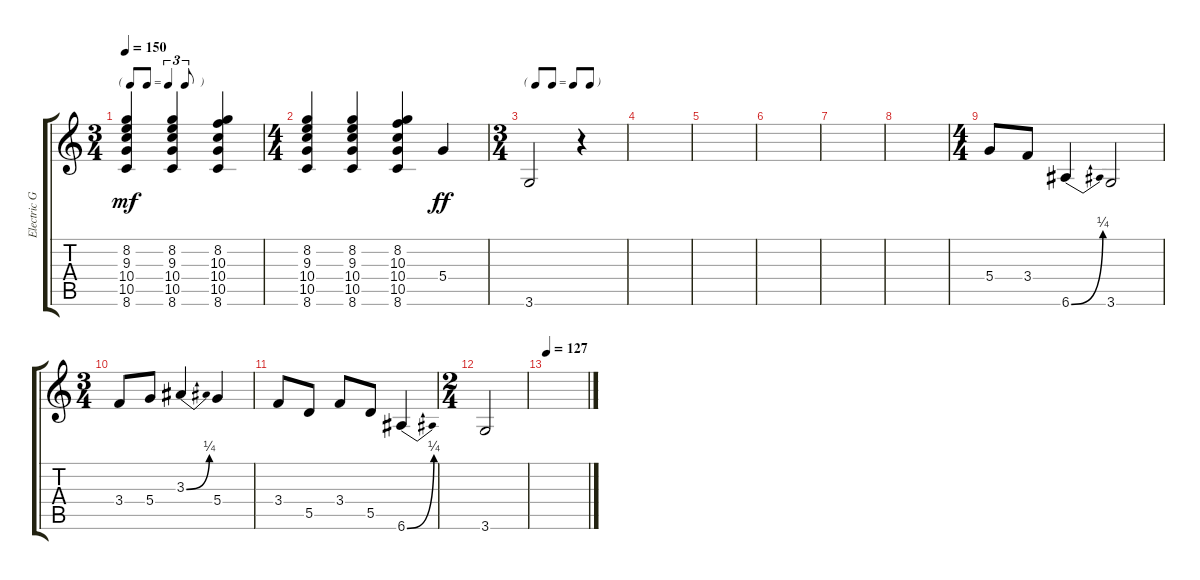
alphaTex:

\track ("Electric Guitar" "Electric G") {instrument overdrivenguitar}
\staff {score tabs}
\tuning (E4 B3 G3 D3 A2 E2) {hide}
\ts (3 4)
\tf triplet8th
\tempo 150
\clef g2
\ks c
(8.2 9.3 10.4 10.5 8.6).4{dy mf} (8.2 9.3 10.4 10.5 8.6).4 (8.2 10.3 10.4 10.5 8.6).4 |
\ts (4 4)
(8.2 9.3 10.4 10.5 8.6).4 (8.2 9.3 10.4 10.5 8.6).4 (8.2 10.3 10.4 10.5 8.6).4 5.4.4{dy ff} |
\ts (3 4)
\tf none
3.6.2 r.4 |
|
|
|
|
|
\ts (4 4)
5.4.8 3.4.8 6.6{be (bend 0 0 60 1)}.4 3.6.2 |
\ts (3 4)
3.4.8 5.4.8 3.3{be (bend 0 0 60 1)}.4 5.4.4 |
3.4.8 5.5.8 3.4.8 5.5.8 6.6{be (bend 0 0 60 1)}.4 |
\ts (2 4)
3.6.2 |
\tempo 127
